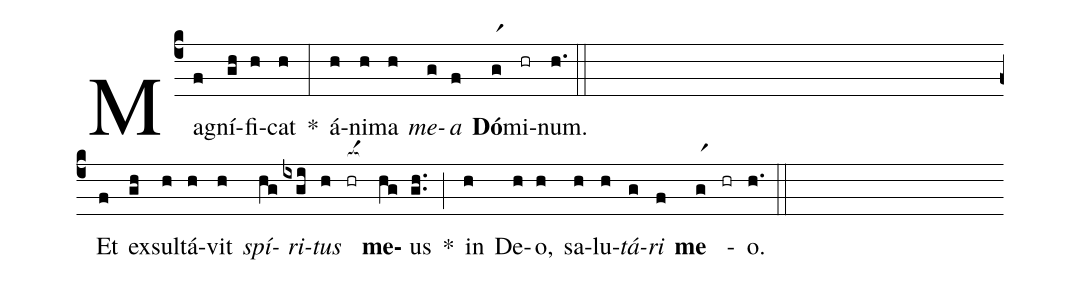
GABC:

%%
(c4)
Ma(f)gní(gh)fi(h)cat(h) *(:)
á(h)ni(h)ma(h) <i>me</i>(g)<i>a</i>(f) <b>Dó</b>(gr1)mi(hr)num.(h.) (::Z)

Et(f) ex(gh)sul(h)tá(h)vit(h)
<i>spí</i>(hg)<i>ri</i>(ixgi)<i>tus</i>(h)
(hr[ocba:1{]) <b>me</b>(h[ocba:1}]g)us(g.h.) *(;)
in(h) De(h)o,(h) sa(h)lu(h)<i>tá</i>(g)<i>ri</i>(f) <b>me</b>(gr1) -(hr) o.(h.) (::)
